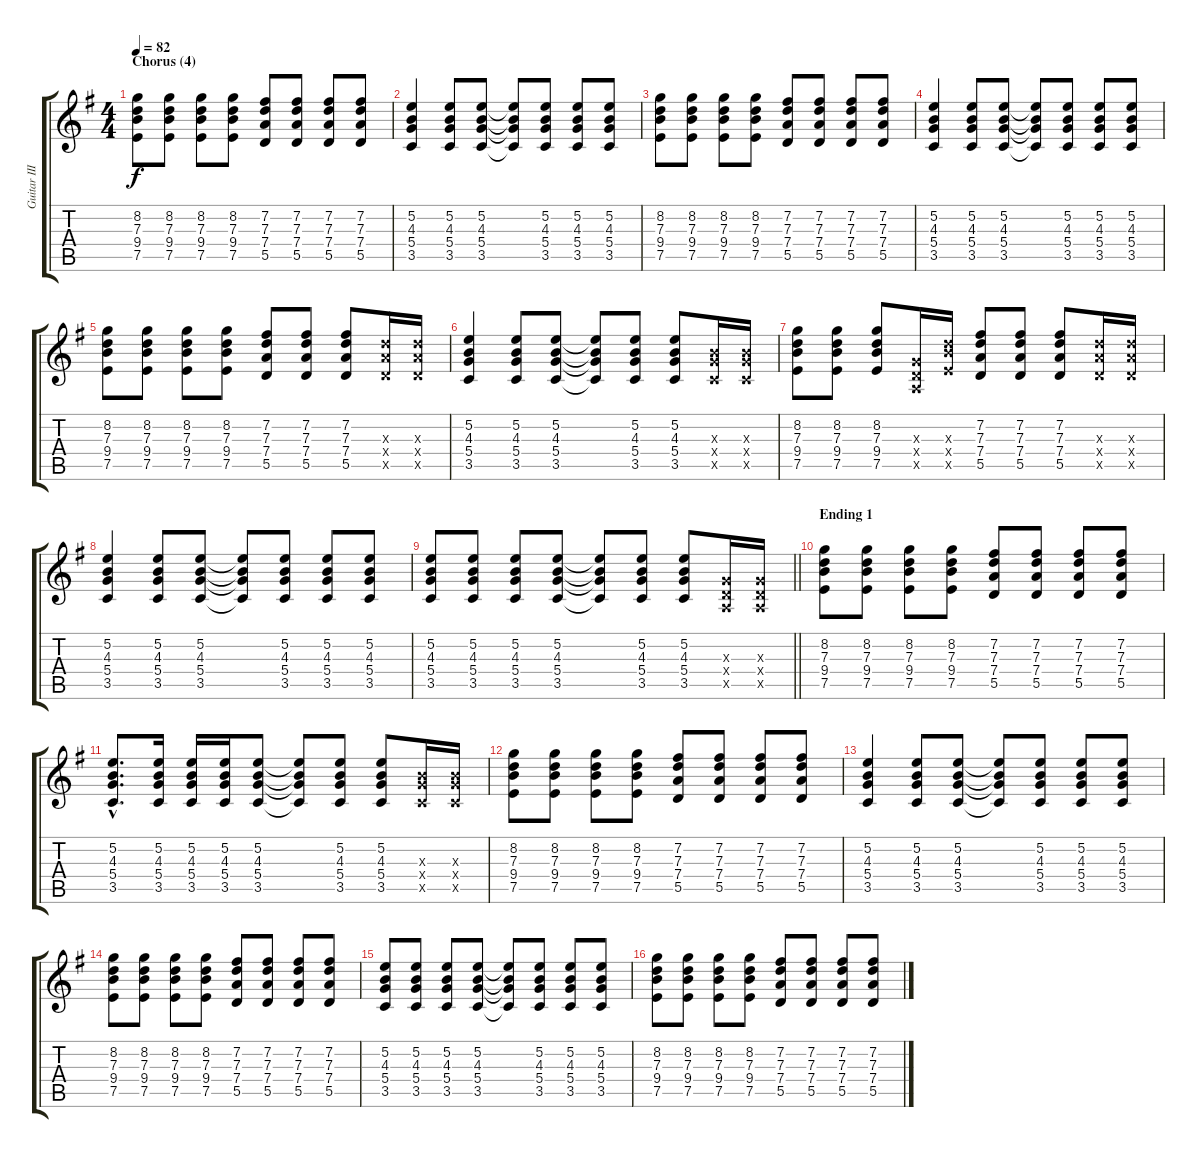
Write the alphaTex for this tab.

\track ("Guitar III" "Guitar III") {instrument acousticguitarsteel}
\staff {score tabs}
\tuning (E4 B3 G3 D3 A2 E2) {hide}
\ts (4 4)
\section ("" "Chorus (4)")
\tempo 82
\clef g2
\ks eminor
(8.2 7.3 9.4 7.5).8{dy f} (8.2 7.3 9.4 7.5).8 (8.2 7.3 9.4 7.5).8 (8.2 7.3 9.4 7.5).8 (7.2 7.3 7.4 5.5).8 (7.2 7.3 7.4 5.5).8 (7.2 7.3 7.4 5.5).8 (7.2 7.3 7.4 5.5).8 |
(5.2 4.3 5.4 3.5).4 (5.2 4.3 5.4 3.5).8 (5.2 4.3 5.4 3.5).8 (5.2{t} 4.3{t} 5.4{t} 3.5{t}).8 (5.2 4.3 5.4 3.5).8 (5.2 4.3 5.4 3.5).8 (5.2 4.3 5.4 3.5).8 |
(8.2 7.3 9.4 7.5).8 (8.2 7.3 9.4 7.5).8 (8.2 7.3 9.4 7.5).8 (8.2 7.3 9.4 7.5).8 (7.2 7.3 7.4 5.5).8 (7.2 7.3 7.4 5.5).8 (7.2 7.3 7.4 5.5).8 (7.2 7.3 7.4 5.5).8 |
(5.2 4.3 5.4 3.5).4 (5.2 4.3 5.4 3.5).8 (5.2 4.3 5.4 3.5).8 (5.2{t} 4.3{t} 5.4{t} 3.5{t}).8 (5.2 4.3 5.4 3.5).8 (5.2 4.3 5.4 3.5).8 (5.2 4.3 5.4 3.5).8 |
(8.2 7.3 9.4 7.5).8 (8.2 7.3 9.4 7.5).8 (8.2 7.3 9.4 7.5).8 (8.2 7.3 9.4 7.5).8 (7.2 7.3 7.4 5.5).8 (7.2 7.3 7.4 5.5).8 (7.2 7.3 7.4 5.5).8 (7.3{x} 7.4{x} 5.5{x}).16 (7.3{x} 7.4{x} 5.5{x}).16 |
(5.2 4.3 5.4 3.5).4 (5.2 4.3 5.4 3.5).8 (5.2 4.3 5.4 3.5).8 (5.2{t} 4.3{t} 5.4{t} 3.5{t}).8 (5.2 4.3 5.4 3.5).8 (5.2 4.3 5.4 3.5).8 (4.3{x} 5.4{x} 3.5{x}).16 (4.3{x} 5.4{x} 3.5{x}).16 |
(8.2 7.3 9.4 7.5).8 (8.2 7.3 9.4 7.5).8 (8.2 7.3 9.4 7.5).8 (0.3{x} 0.4{x} 0.5{x}).16 (7.3{x} 9.4{x} 7.5{x}).16 (7.2 7.3 7.4 5.5).8 (7.2 7.3 7.4 5.5).8 (7.2 7.3 7.4 5.5).8 (7.3{x} 7.4{x} 5.5{x}).16 (7.3{x} 7.4{x} 5.5{x}).16 |
(5.2 4.3 5.4 3.5).4 (5.2 4.3 5.4 3.5).8 (5.2 4.3 5.4 3.5).8 (5.2{t} 4.3{t} 5.4{t} 3.5{t}).8 (5.2 4.3 5.4 3.5).8 (5.2 4.3 5.4 3.5).8 (5.2 4.3 5.4 3.5).8 |
\barLineRight lightlight
(5.2 4.3 5.4 3.5).8 (5.2 4.3 5.4 3.5).8 (5.2 4.3 5.4 3.5).8 (5.2 4.3 5.4 3.5).8 (5.2{t} 4.3{t} 5.4{t} 3.5{t}).8 (5.2 4.3 5.4 3.5).8 (5.2 4.3 5.4 3.5).8 (0.3{x} 0.4{x} 0.5{x}).16 (0.3{x} 0.4{x} 0.5{x}).16 |
\section ("" "Ending 1")
(8.2 7.3 9.4 7.5).8 (8.2 7.3 9.4 7.5).8 (8.2 7.3 9.4 7.5).8 (8.2 7.3 9.4 7.5).8 (7.2 7.3 7.4 5.5).8 (7.2 7.3 7.4 5.5).8 (7.2 7.3 7.4 5.5).8 (7.2 7.3 7.4 5.5).8 |
(5.2{hac} 4.3{hac} 5.4{hac} 3.5{hac}).8{d} (5.2 4.3 5.4 3.5).16 (5.2 4.3 5.4 3.5).16 (5.2 4.3 5.4 3.5).16 (5.2 4.3 5.4 3.5).8 (5.2{t} 4.3{t} 5.4{t} 3.5{t}).8 (5.2 4.3 5.4 3.5).8 (5.2 4.3 5.4 3.5).8 (4.3{x} 5.4{x} 3.5{x}).16 (4.3{x} 5.4{x} 3.5{x}).16 |
(8.2 7.3 9.4 7.5).8 (8.2 7.3 9.4 7.5).8 (8.2 7.3 9.4 7.5).8 (8.2 7.3 9.4 7.5).8 (7.2 7.3 7.4 5.5).8 (7.2 7.3 7.4 5.5).8 (7.2 7.3 7.4 5.5).8 (7.2 7.3 7.4 5.5).8 |
(5.2 4.3 5.4 3.5).4 (5.2 4.3 5.4 3.5).8 (5.2 4.3 5.4 3.5).8 (5.2{t} 4.3{t} 5.4{t} 3.5{t}).8 (5.2 4.3 5.4 3.5).8 (5.2 4.3 5.4 3.5).8 (5.2 4.3 5.4 3.5).8 |
(8.2 7.3 9.4 7.5).8 (8.2 7.3 9.4 7.5).8 (8.2 7.3 9.4 7.5).8 (8.2 7.3 9.4 7.5).8 (7.2 7.3 7.4 5.5).8 (7.2 7.3 7.4 5.5).8 (7.2 7.3 7.4 5.5).8 (7.2 7.3 7.4 5.5).8 |
(5.2 4.3 5.4 3.5).8 (5.2 4.3 5.4 3.5).8 (5.2 4.3 5.4 3.5).8 (5.2 4.3 5.4 3.5).8 (5.2{t} 4.3{t} 5.4{t} 3.5{t}).8 (5.2 4.3 5.4 3.5).8 (5.2 4.3 5.4 3.5).8 (5.2 4.3 5.4 3.5).8 |
(8.2 7.3 9.4 7.5).8 (8.2 7.3 9.4 7.5).8 (8.2 7.3 9.4 7.5).8 (8.2 7.3 9.4 7.5).8 (7.2 7.3 7.4 5.5).8 (7.2 7.3 7.4 5.5).8 (7.2 7.3 7.4 5.5).8 (7.2 7.3 7.4 5.5).8
